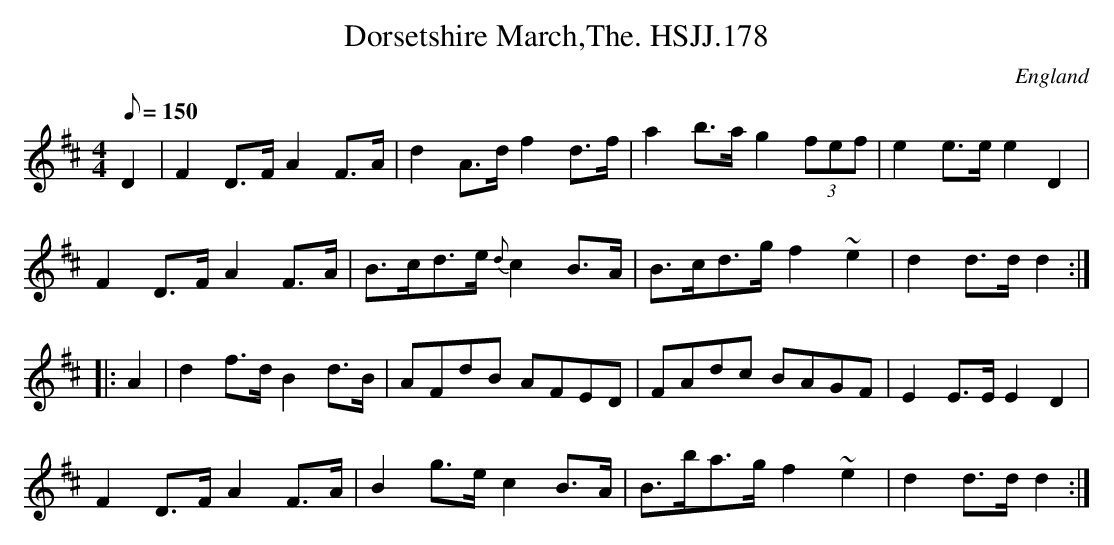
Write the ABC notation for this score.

X:1
T:Dorsetshire March,The. HSJJ.178
M:4/4
L:1/8
Q:150
O:England
K:D
D2|F2D>FA2F>A|d2A>df2d>f|a2b>ag2(3fef|e2e>ee2D2|!
F2D>FA2F>A|B>cd>e {d}c2B>A|B>cd>gf2~e2|d2d>dd2:|!
|:A2|d2f>dB2d>B|AFdB AFED|FAdc BAGF|E2E>EE2D2|!
F2D>FA2F>A|B2g>ec2B>A|B>ba>gf2~e2|d2d>dd2:|]
